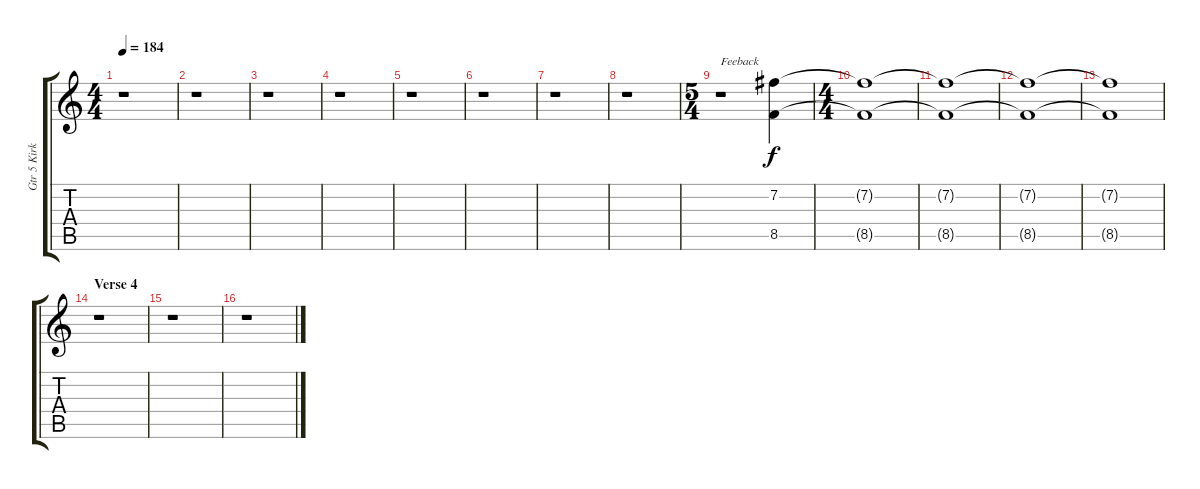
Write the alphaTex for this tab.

\track ("Gtr 5 Kirk" "Gtr 5 Kirk") {instrument distortionguitar}
\staff {score tabs}
\tuning (E4 B3 G3 D3 A2 E2) {hide}
\ts (4 4)
\tempo 184
\clef g2
\ks c
r.1{dy f} |
r.1 |
r.1 |
r.1 |
r.1 |
r.1 |
r.1 |
r.1 |
\ts (5 4)
r.1{txt "Feeback"} (7.2 8.5).4{volume 4} |
\ts (4 4)
(7.2{t} 8.5{t}).1{volume 8} |
(7.2{t} 8.5{t}).1{volume 10} |
(7.2{t} 8.5{t}).1{volume 13} |
(7.2{t} 8.5{t}).1{volume 15} |
\section ("" "Verse 4")
r.1 |
r.1 |
r.1
